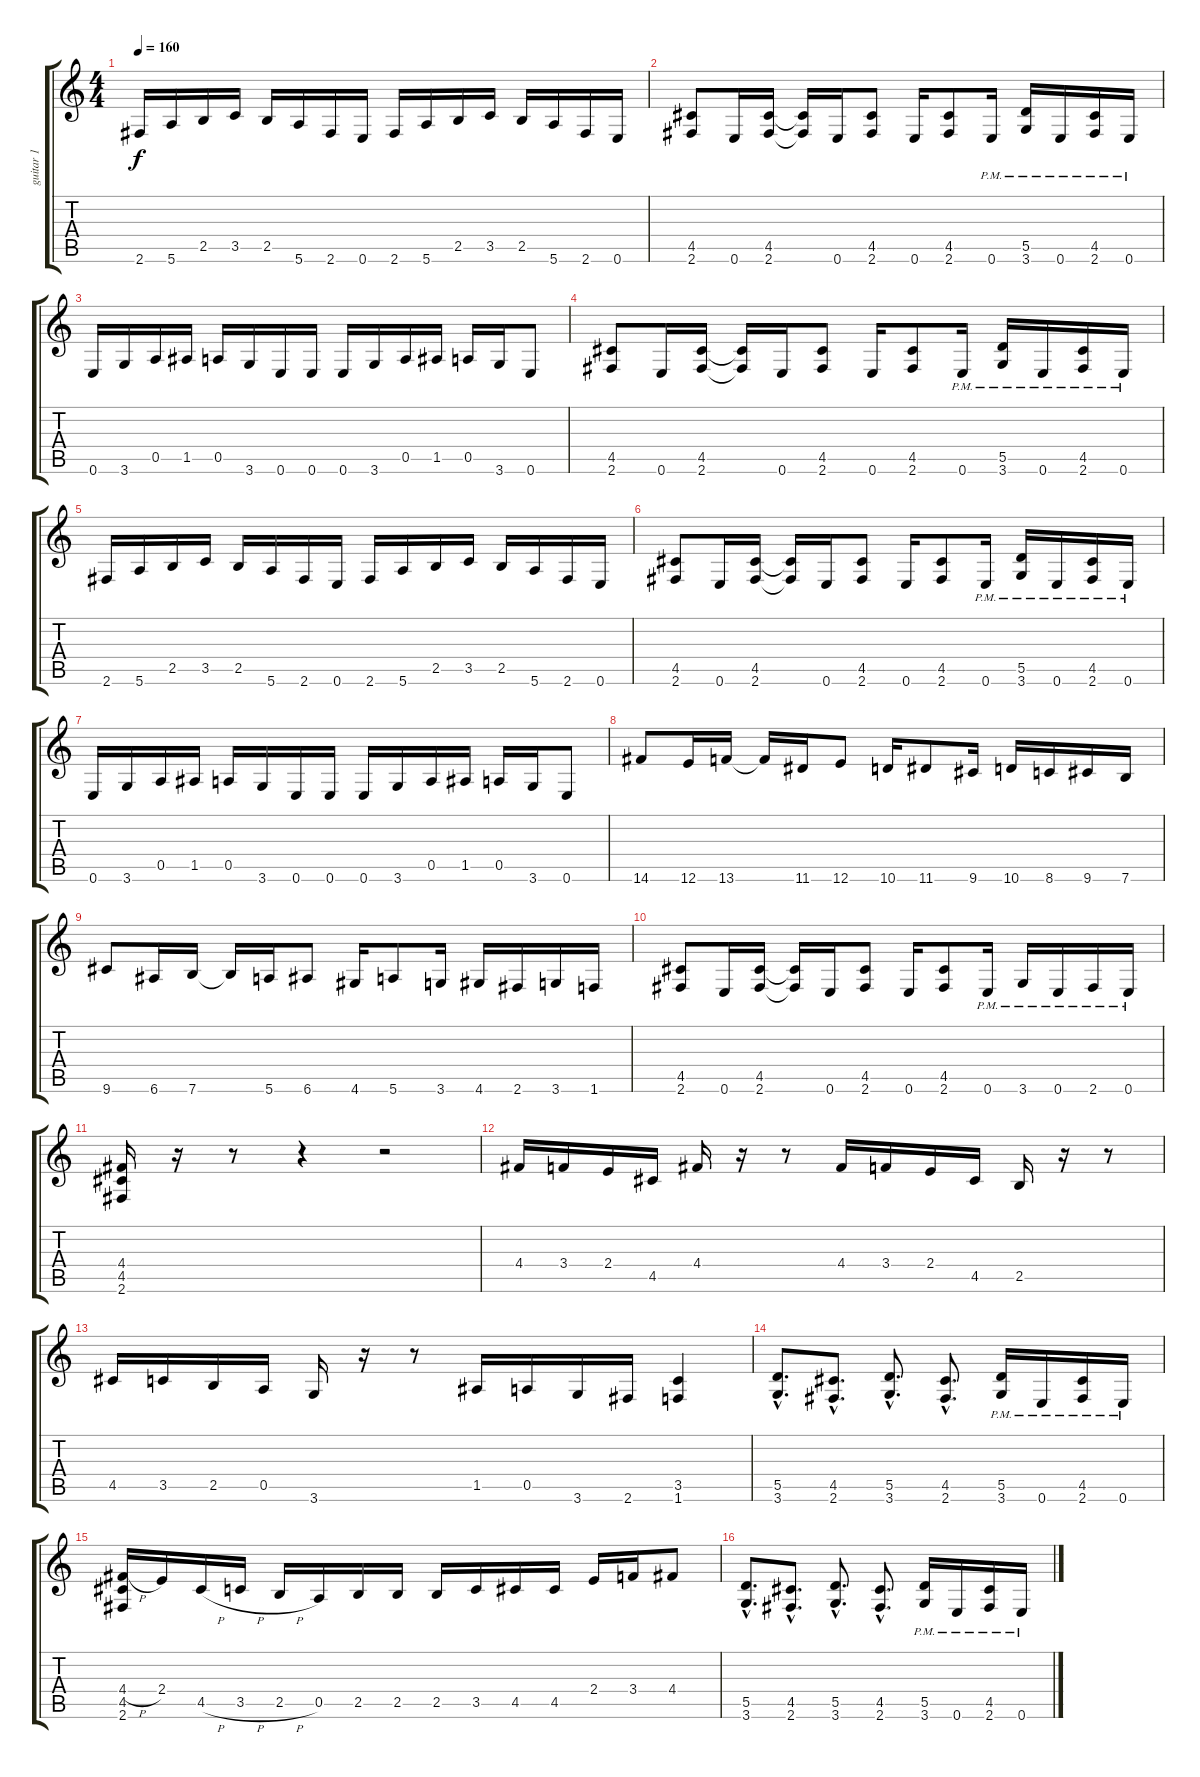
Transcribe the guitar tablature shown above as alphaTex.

\track ("guitar 1" "guitar 1") {instrument distortionguitar}
\staff {score tabs}
\tuning (E4 B3 G3 D3 A2 E2) {hide}
\ts (4 4)
\tempo 160
\clef g2
\ks c
2.6.16{dy f} 5.6.16 2.5.16 3.5.16 2.5.16 5.6.16 2.6.16 0.6.16 2.6.16 5.6.16 2.5.16 3.5.16 2.5.16 5.6.16 2.6.16 0.6.16 |
(4.5 2.6).8 0.6.16 (4.5 2.6).16 (4.5{t} 2.6{t}).16 0.6.16 (4.5 2.6).8 0.6.16 (4.5 2.6).8 0.6{pm}.16 (5.5 3.6{pm}).16 0.6{pm}.16 (4.5 2.6{pm}).16 0.6{pm}.16 |
0.6.16 3.6.16 0.5.16 1.5.16 0.5.16 3.6.16 0.6.16 0.6.16 0.6.16 3.6.16 0.5.16 1.5.16 0.5.16 3.6.16 0.6.8 |
(4.5 2.6).8 0.6.16 (4.5 2.6).16 (4.5{t} 2.6{t}).16 0.6.16 (4.5 2.6).8 0.6.16 (4.5 2.6).8 0.6{pm}.16 (5.5 3.6{pm}).16 0.6{pm}.16 (4.5 2.6{pm}).16 0.6{pm}.16 |
2.6.16 5.6.16 2.5.16 3.5.16 2.5.16 5.6.16 2.6.16 0.6.16 2.6.16 5.6.16 2.5.16 3.5.16 2.5.16 5.6.16 2.6.16 0.6.16 |
(4.5 2.6).8 0.6.16 (4.5 2.6).16 (4.5{t} 2.6{t}).16 0.6.16 (4.5 2.6).8 0.6.16 (4.5 2.6).8 0.6{pm}.16 (5.5 3.6{pm}).16 0.6{pm}.16 (4.5 2.6{pm}).16 0.6{pm}.16 |
0.6.16 3.6.16 0.5.16 1.5.16 0.5.16 3.6.16 0.6.16 0.6.16 0.6.16 3.6.16 0.5.16 1.5.16 0.5.16 3.6.16 0.6.8 |
14.6.8 12.6.16 13.6.16 13.6{t}.16 11.6.16 12.6.8 10.6.16 11.6.8 9.6.16 10.6.16 8.6.16 9.6.16 7.6.16 |
9.6.8 6.6.16 7.6.16 7.6{t}.16 5.6.16 6.6.8 4.6.16 5.6.8 3.6.16 4.6.16 2.6.16 3.6.16 1.6.16 |
(4.5 2.6).8 0.6.16 (4.5 2.6).16 (4.5{t} 2.6{t}).16 0.6.16 (4.5 2.6).8 0.6.16 (4.5 2.6).8 0.6{pm}.16 3.6{pm}.16 0.6{pm}.16 2.6{pm}.16 0.6{pm}.16 |
(4.4 4.5 2.6).16 r.16 r.8 r.4 r.2 |
4.4.16 3.4.16 2.4.16 4.5.16 4.4.16 r.16 r.8 4.4.16 3.4.16 2.4.16 4.5.16 2.5.16 r.16 r.8 |
4.5.16 3.5.16 2.5.16 0.5.16 3.6.16 r.16 r.8 1.5.16 0.5.16 3.6.16 2.6.16 (3.5 1.6).4 |
(5.5{hac} 3.6{hac}).8{d} (4.5{hac} 2.6{hac}).8{d} (5.5{hac} 3.6{hac}).8{d} (4.5{hac} 2.6{hac}).8{d} (5.5{pm} 3.6).16 0.6{pm}.16 (4.5{pm} 2.6).16 0.6{pm}.16 |
(4.4{h} 4.5 2.6).16 2.4.16 4.5{h}.16 3.5{h}.16 2.5{h}.16 0.5.16 2.5.16 2.5.16 2.5.16 3.5.16 4.5.16 4.5.16 2.4.16 3.4.16 4.4.8 |
(5.5{hac} 3.6{hac}).8{d} (4.5{hac} 2.6{hac}).8{d} (5.5{hac} 3.6{hac}).8{d} (4.5{hac} 2.6{hac}).8{d} (5.5{pm} 3.6).16 0.6{pm}.16 (4.5{pm} 2.6).16 0.6{pm}.16
